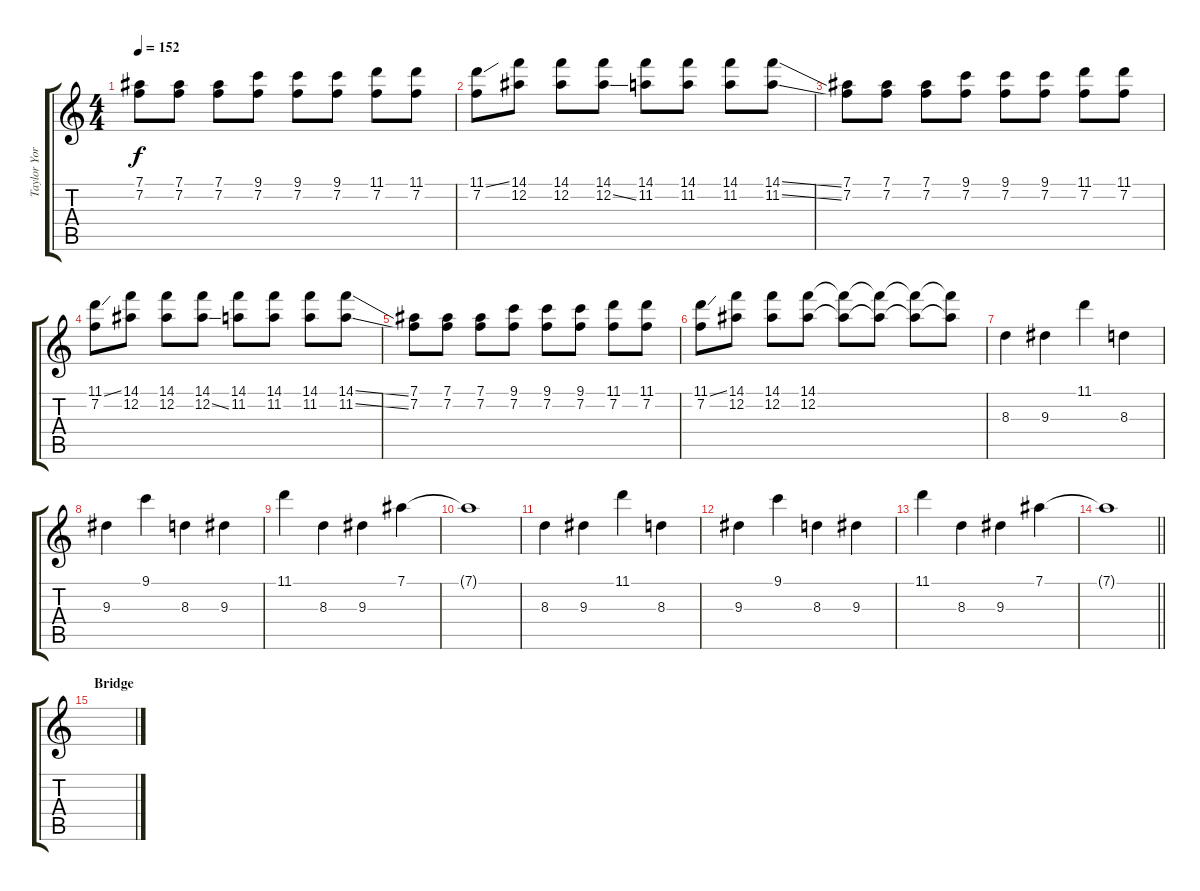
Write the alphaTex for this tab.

\track ("Taylor York - Guitar" "Taylor Yor") {instrument distortionguitar}
\staff {score tabs}
\tuning (Eb4 Bb3 Gb3 Db3 Ab2 Db2) {hide}
\ts (4 4)
\tempo 152
\clef g2
\ks c
(7.1 7.2).8{dy f} (7.1 7.2).8 (7.1 7.2).8 (9.1 7.2).8 (9.1 7.2).8 (9.1 7.2).8 (11.1 7.2).8 (11.1 7.2).8 |
(11.1{ss} 7.2).8 (14.1 12.2).8 (14.1 12.2).8 (14.1 12.2{ss}).8 (14.1 11.2).8 (14.1 11.2).8 (14.1 11.2).8 (14.1{ss} 11.2{ss}).8 |
(7.1 7.2).8 (7.1 7.2).8 (7.1 7.2).8 (9.1 7.2).8 (9.1 7.2).8 (9.1 7.2).8 (11.1 7.2).8 (11.1 7.2).8 |
(11.1{ss} 7.2).8 (14.1 12.2).8 (14.1 12.2).8 (14.1 12.2{ss}).8 (14.1 11.2).8 (14.1 11.2).8 (14.1 11.2).8 (14.1{ss} 11.2{ss}).8 |
(7.1 7.2).8 (7.1 7.2).8 (7.1 7.2).8 (9.1 7.2).8 (9.1 7.2).8 (9.1 7.2).8 (11.1 7.2).8 (11.1 7.2).8 |
(11.1{ss} 7.2).8 (14.1 12.2).8 (14.1 12.2).8 (14.1 12.2).8 (14.1{t} 12.2{t}).8 (14.1{t} 12.2{t}).8 (14.1{t} 12.2{t}).8 (14.1{t} 12.2{t}).8 |
8.3.4 9.3.4 11.1.4 8.3.4 |
9.3.4 9.1.4 8.3.4 9.3.4 |
11.1.4 8.3.4 9.3.4 7.1.4 |
7.1{t}.1 |
8.3.4 9.3.4 11.1.4 8.3.4 |
9.3.4 9.1.4 8.3.4 9.3.4 |
11.1.4 8.3.4 9.3.4 7.1.4 |
\barLineRight lightlight
7.1{t}.1 |
\section ("" "Bridge")
